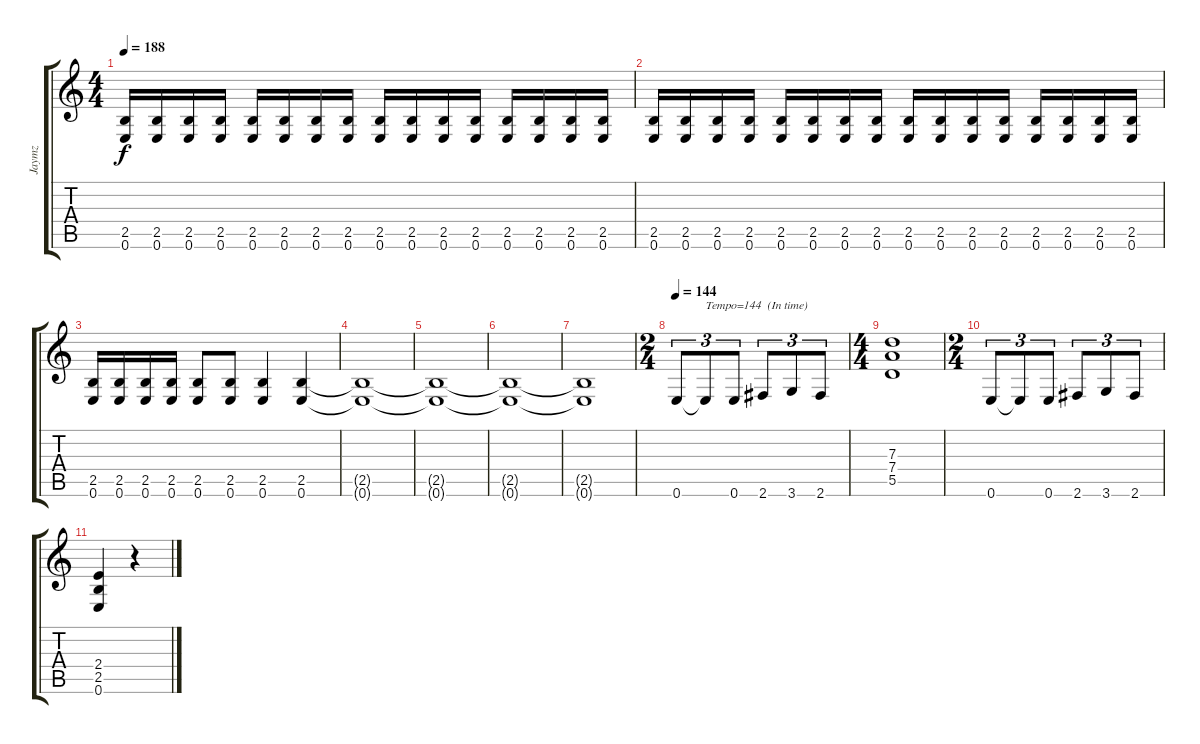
\track ("Jaymz" "Jaymz") {instrument distortionguitar}
\staff {score tabs}
\tuning (E4 B3 G3 D3 A2 E2) {hide}
\ts (4 4)
\tempo 188
\clef g2
\ks c
(2.5 0.6).16{dy f} (2.5 0.6).16 (2.5 0.6).16 (2.5 0.6).16 (2.5 0.6).16 (2.5 0.6).16 (2.5 0.6).16 (2.5 0.6).16 (2.5 0.6).16 (2.5 0.6).16 (2.5 0.6).16 (2.5 0.6).16 (2.5 0.6).16 (2.5 0.6).16 (2.5 0.6).16 (2.5 0.6).16 |
(2.5 0.6).16 (2.5 0.6).16 (2.5 0.6).16 (2.5 0.6).16 (2.5 0.6).16 (2.5 0.6).16 (2.5 0.6).16 (2.5 0.6).16 (2.5 0.6).16 (2.5 0.6).16 (2.5 0.6).16 (2.5 0.6).16 (2.5 0.6).16 (2.5 0.6).16 (2.5 0.6).16 (2.5 0.6).16 |
(2.5 0.6).16 (2.5 0.6).16 (2.5 0.6).16 (2.5 0.6).16 (2.5 0.6).8 (2.5 0.6).8 (2.5 0.6).4 (2.5 0.6).4 |
(2.5{t} 0.6{t}).1 |
(2.5{t} 0.6{t}).1 |
(2.5{t} 0.6{t}).1 |
(2.5{t} 0.6{t}).1 |
\ts (2 4)
\tempo 144
0.6.8{tu (3 2)} 0.6{t}.8{tu (3 2) txt "Tempo=144  (In time)"} 0.6.8{tu (3 2)} 2.6.8{tu (3 2)} 3.6.8{tu (3 2)} 2.6.8{tu (3 2)} |
\ts (4 4)
(7.3 7.4 5.5).1 |
\ts (2 4)
0.6.8{tu (3 2)} 0.6{t}.8{tu (3 2)} 0.6.8{tu (3 2)} 2.6.8{tu (3 2)} 3.6.8{tu (3 2)} 2.6.8{tu (3 2)} |
(2.4 2.5 0.6).4 r.4
